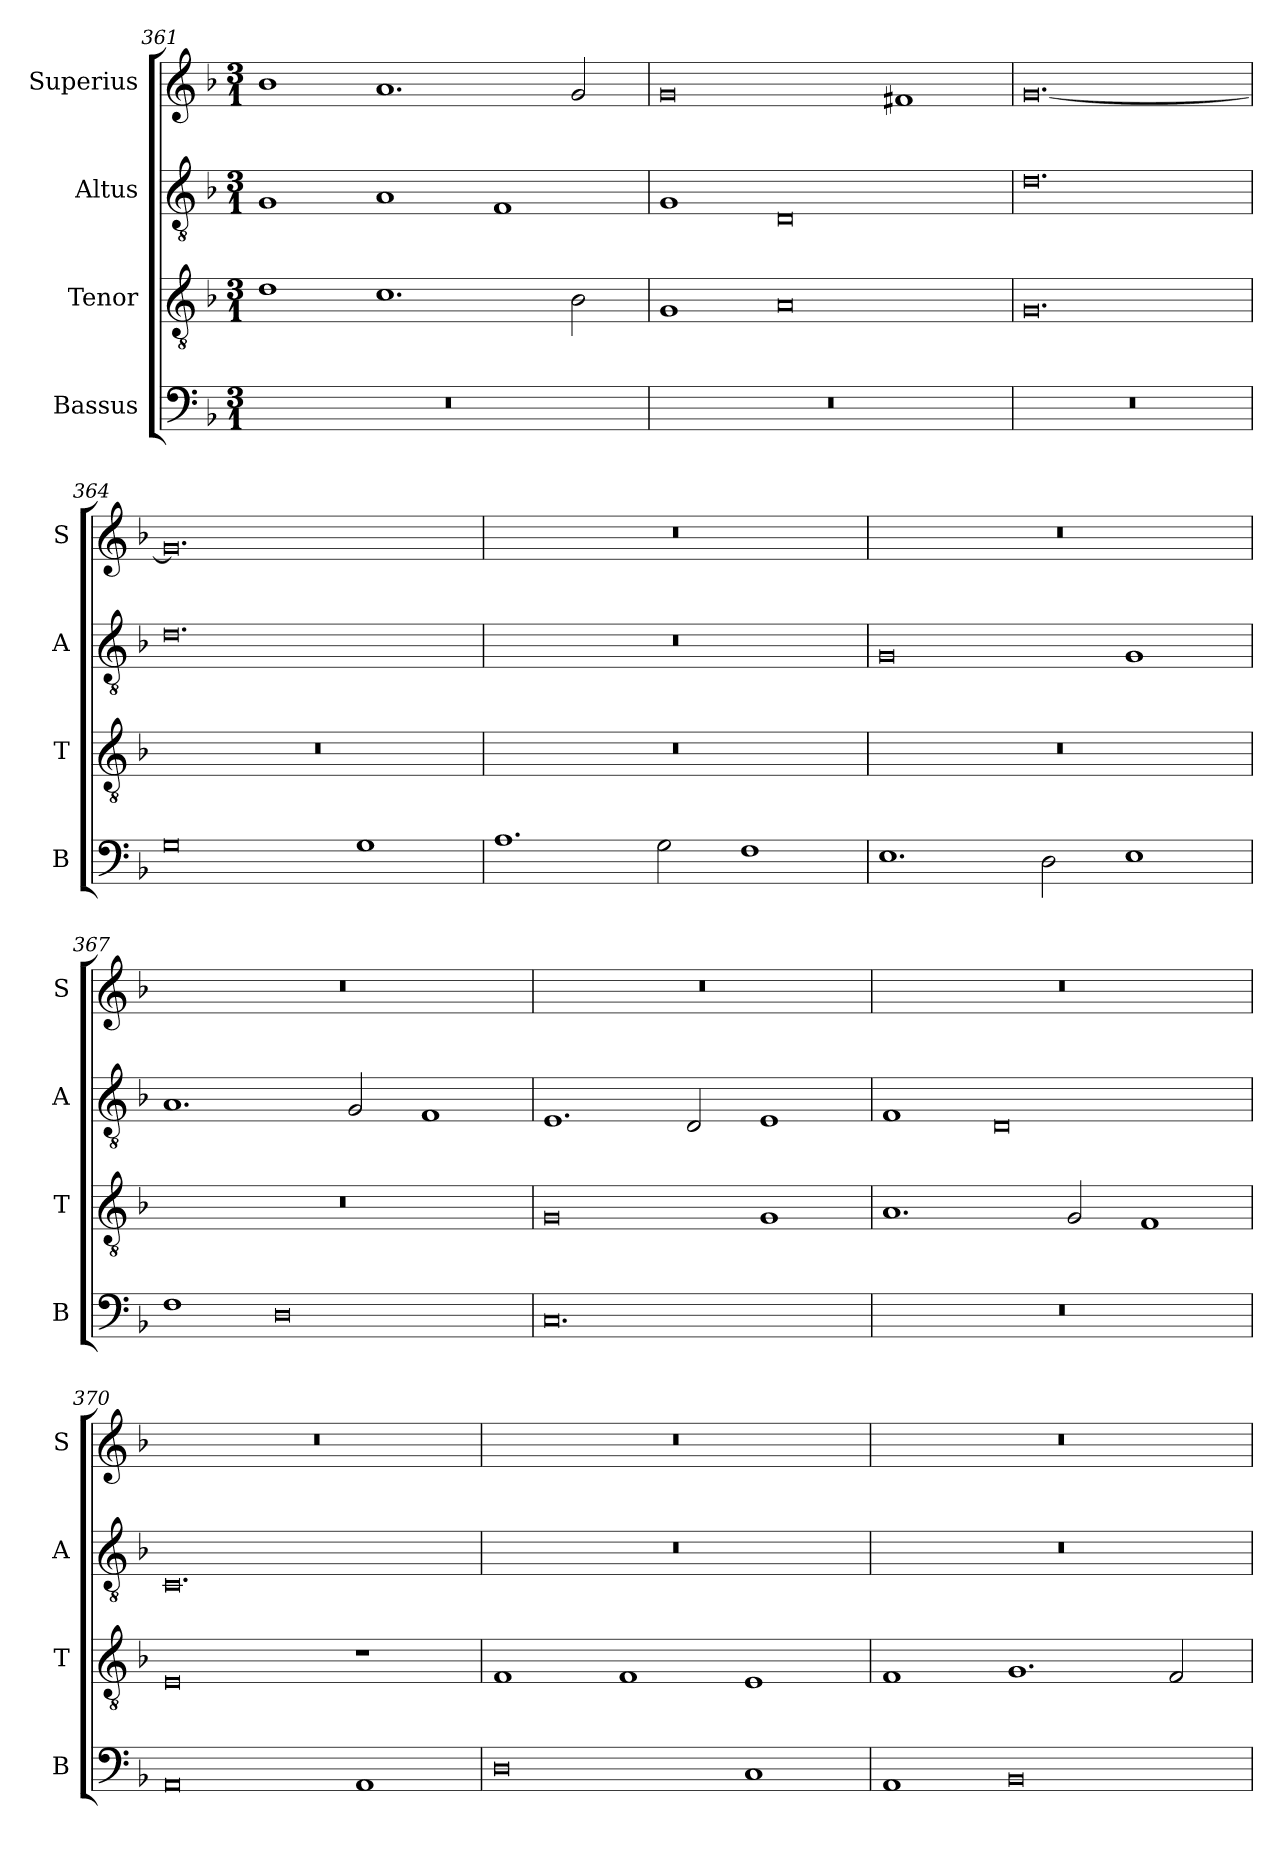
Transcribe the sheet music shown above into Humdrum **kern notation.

**kern	**kern	**kern	**kern
*part4	*part3	*part2	*part1
*staff4	*staff3	*staff2	*staff1
*I"Bassus	*I"Tenor	*I"Altus	*I"Superius
*I'B	*I'T	*I'A	*I'S
*clefF4	*clefGv2	*clefGv2	*clefG2
*k[b-]	*k[b-]	*k[b-]	*k[b-]
*M3/1	*M3/1	*M3/1	*M3/1
=361	=361	=361	=361
0.r	1d	1G	1b-
.	1.c	1A	1.a
.	.	1F	.
.	2B-\	.	2g/
=362	=362	=362	=362
0.r	1G	1G	0g
.	0A	0D	.
.	.	.	1f#X
=363	=363	=363	=363
0.r	0.G	0.d	[0.g
=364	=364	=364	=364
0G	0.r	0.d	0.g]
1G	.	.	.
=365	=365	=365	=365
1.A	0.r	0.r	0.r
2G\	.	.	.
1F	.	.	.
=366	=366	=366	=366
1.E	0.r	0G	0.r
2D\	.	.	.
1E	.	1G	.
=367	=367	=367	=367
1F	0.r	1.A	0.r
0D	.	.	.
.	.	2G/	.
.	.	1F	.
=368	=368	=368	=368
0.C	0G	1.E	0.r
.	.	2D/	.
.	1G	1E	.
=369	=369	=369	=369
0.r	1.A	1F	0.r
.	.	0D	.
.	2G/	.	.
.	1F	.	.
=370	=370	=370	=370
0AA	0E	0.C	0.r
1AA	1r	.	.
=371	=371	=371	=371
0D	1F	0.r	0.r
.	1F	.	.
1C	1E	.	.
=372	=372	=372	=372
1AA	1F	0.r	0.r
0BB-	1.G	.	.
.	2F/	.	.
=	=	=	=
*-	*-	*-	*-
